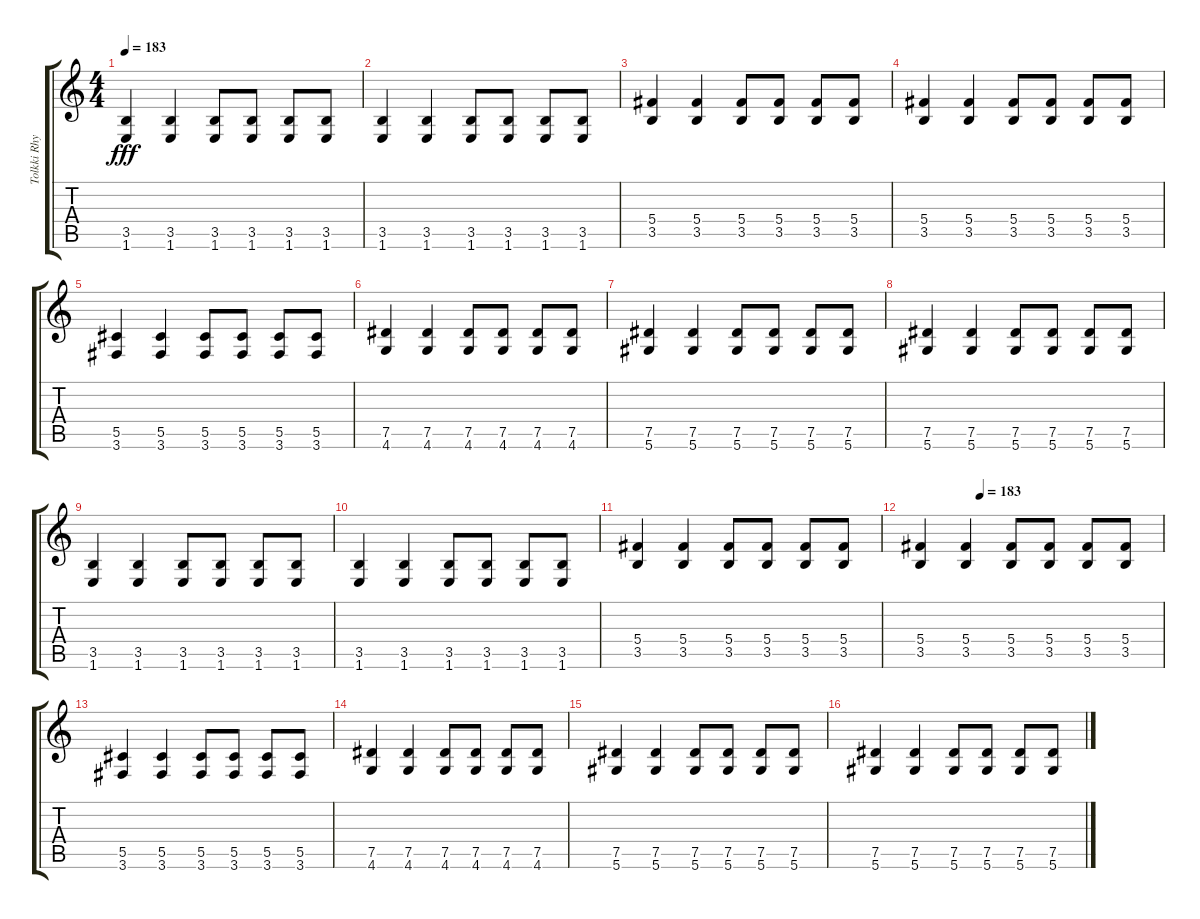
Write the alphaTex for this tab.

\track ("Tolkki Rhythm" "Tolkki Rhy") {instrument overdrivenguitar}
\staff {score tabs}
\tuning (Eb4 Bb3 Gb3 Db3 Ab2 Eb2) {hide}
\ts (4 4)
\tempo 183
\clef g2
\ks c
(3.5 1.6).4{dy fff} (3.5 1.6).4 (3.5 1.6).8 (3.5 1.6).8 (3.5 1.6).8 (3.5 1.6).8 |
(3.5 1.6).4 (3.5 1.6).4 (3.5 1.6).8 (3.5 1.6).8 (3.5 1.6).8 (3.5 1.6).8 |
(5.4 3.5).4 (5.4 3.5).4 (5.4 3.5).8 (5.4 3.5).8 (5.4 3.5).8 (5.4 3.5).8 |
(5.4 3.5).4 (5.4 3.5).4 (5.4 3.5).8 (5.4 3.5).8 (5.4 3.5).8 (5.4 3.5).8 |
(5.5 3.6).4 (5.5 3.6).4 (5.5 3.6).8 (5.5 3.6).8 (5.5 3.6).8 (5.5 3.6).8 |
(7.5 4.6).4 (7.5 4.6).4 (7.5 4.6).8 (7.5 4.6).8 (7.5 4.6).8 (7.5 4.6).8 |
(7.5 5.6).4 (7.5 5.6).4 (7.5 5.6).8 (7.5 5.6).8 (7.5 5.6).8 (7.5 5.6).8 |
(7.5 5.6).4 (7.5 5.6).4 (7.5 5.6).8 (7.5 5.6).8 (7.5 5.6).8 (7.5 5.6).8 |
(3.5 1.6).4 (3.5 1.6).4 (3.5 1.6).8 (3.5 1.6).8 (3.5 1.6).8 (3.5 1.6).8 |
(3.5 1.6).4 (3.5 1.6).4 (3.5 1.6).8 (3.5 1.6).8 (3.5 1.6).8 (3.5 1.6).8 |
(5.4 3.5).4 (5.4 3.5).4 (5.4 3.5).8 (5.4 3.5).8 (5.4 3.5).8 (5.4 3.5).8 |
\tempo (183 0.25)
(5.4 3.5).4 (5.4 3.5).4 (5.4 3.5).8 (5.4 3.5).8 (5.4 3.5).8 (5.4 3.5).8 |
(5.5 3.6).4{volume 16} (5.5 3.6).4{volume 15} (5.5 3.6).8{volume 15} (5.5 3.6).8{volume 15} (5.5 3.6).8{volume 15} (5.5 3.6).8{volume 14} |
(7.5 4.6).4{volume 14} (7.5 4.6).4{volume 14} (7.5 4.6).8{volume 14} (7.5 4.6).8{volume 13} (7.5 4.6).8{volume 13} (7.5 4.6).8{volume 13} |
(7.5 5.6).4{volume 13} (7.5 5.6).4{volume 12} (7.5 5.6).8{volume 12} (7.5 5.6).8{volume 12} (7.5 5.6).8{volume 12} (7.5 5.6).8{volume 11} |
(7.5 5.6).4{volume 11} (7.5 5.6).4{volume 11} (7.5 5.6).8{volume 10} (7.5 5.6).8{volume 10} (7.5 5.6).8{volume 10} (7.5 5.6).8{volume 10}
